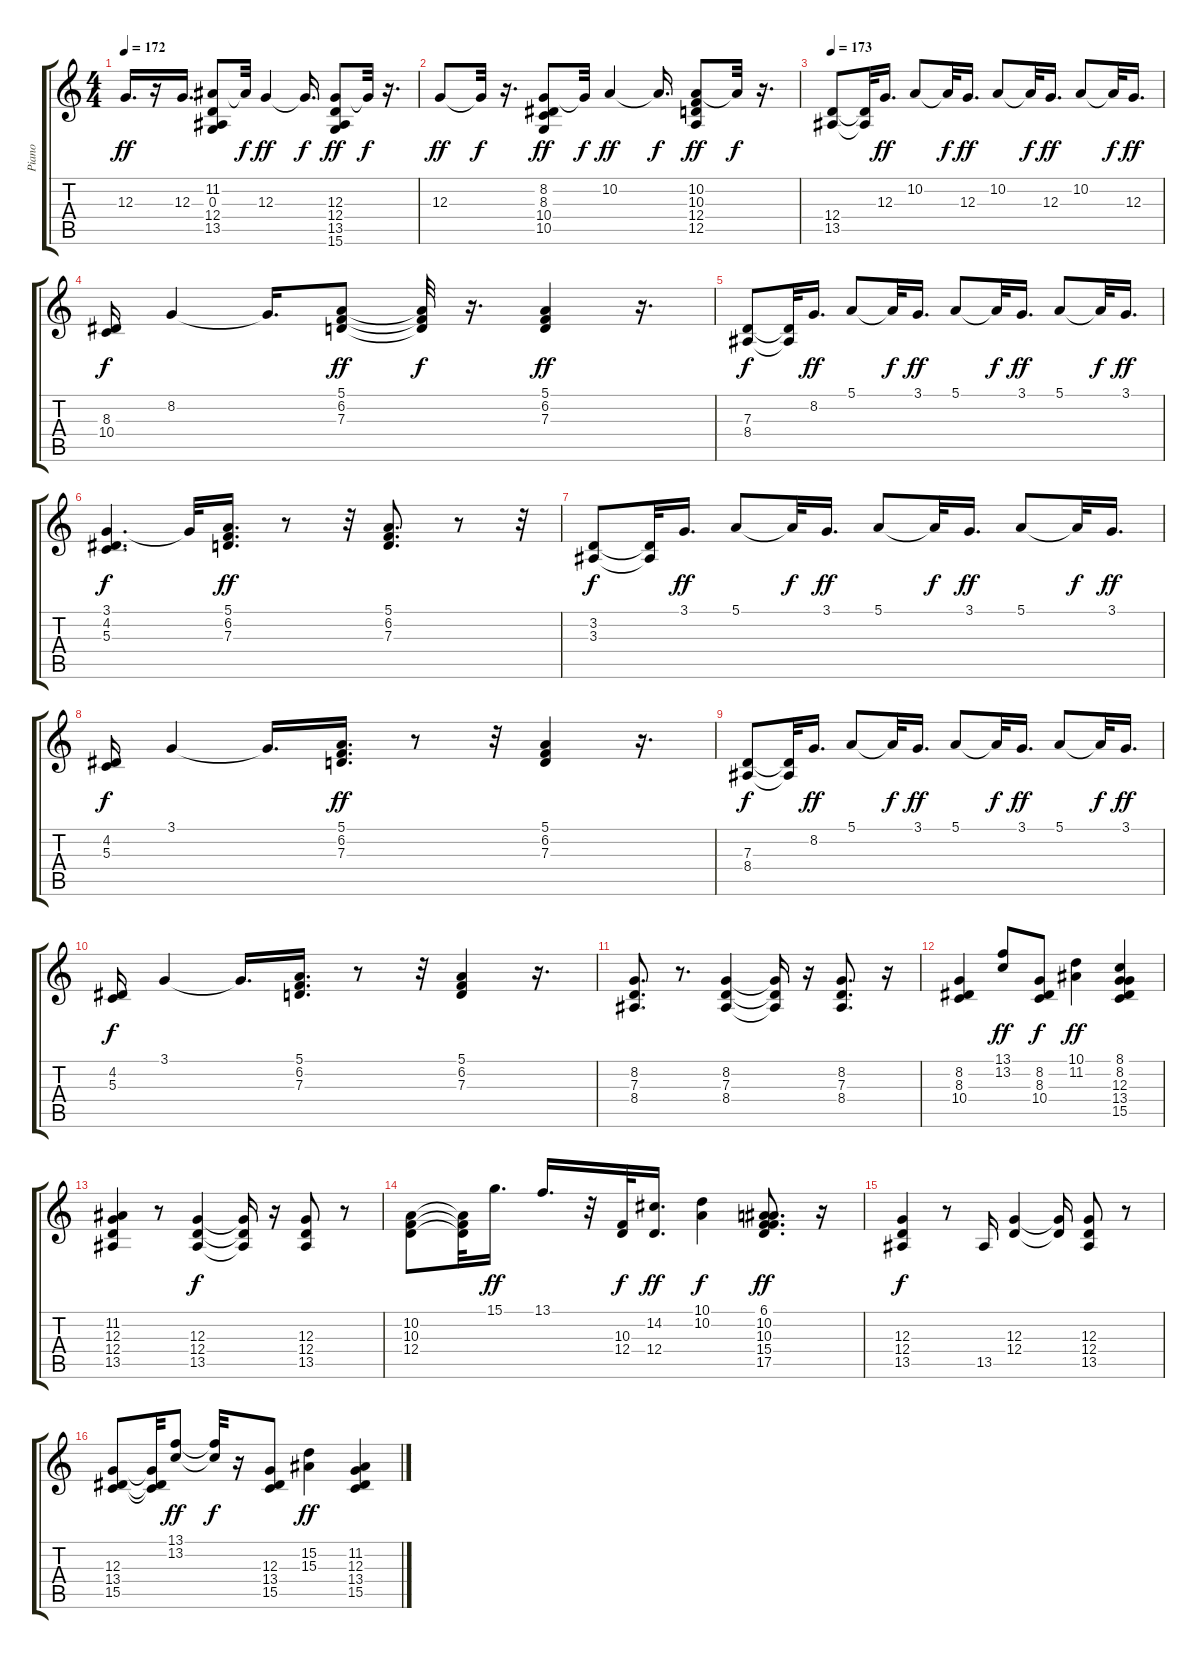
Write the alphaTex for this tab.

\track ("Piano" "Piano") {instrument acousticgrandpiano}
\staff {score tabs}
\tuning (E4 B3 G3 D3 A2 E2) {hide}
\ts (4 4)
\tempo 172
\clef g2
\ks c
12.3.16{d dy ff} r.16 12.3.16{d} (11.2 0.3 12.4 13.5).8 11.2{t}.32{dy f} 12.3.4{dy ff} 12.3{t}.16{d dy f} (12.3 12.4 13.5 15.6).8{dy ff} 12.3{t}.32{dy f} r.16{d} |
12.3.8{dy ff} 12.3{t}.32{dy f} r.16{d} (8.2 8.3 10.4 10.5).8{dy ff} 8.2{t}.32{dy f} 10.2.4{dy ff} 10.2{t}.16{d dy f} (10.2 10.3 12.4 12.5).8{dy ff} 10.2{t}.32{dy f} r.16{d} |
\tempo 173
(12.4 13.5).8 (12.4{t} 13.5{t}).32 12.3.16{d dy ff} 10.2.8 10.2{t}.32{dy f} 12.3.16{d dy ff} 10.2.8 10.2{t}.32{dy f} 12.3.16{d dy ff} 10.2.8 10.2{t}.32{dy f} 12.3.16{d dy ff} |
(8.3 10.4).16{dy f} 8.2.4 8.2{t}.16{d} (5.1 6.2 7.3).8{dy ff} (5.1{t} 6.2{t} 7.3{t}).32{dy f} r.16{d} (5.1 6.2 7.3).4{dy ff} r.16{d} |
(7.3 8.4).8{dy f} (7.3{t} 8.4{t}).32 8.2.16{d dy ff} 5.1.8 5.1{t}.32{dy f} 3.1.16{d dy ff} 5.1.8 5.1{t}.32{dy f} 3.1.16{d dy ff} 5.1.8 5.1{t}.32{dy f} 3.1.16{d dy ff} |
(3.1 4.2 5.3).4{d dy f} 3.1{t}.32 (5.1 6.2 7.3).16{d dy ff} r.8 r.32 (5.1 6.2 7.3).8{d} r.8 r.32 |
(3.2 3.3).8{dy f} (3.2{t} 3.3{t}).32 3.1.16{d dy ff} 5.1.8 5.1{t}.32{dy f} 3.1.16{d dy ff} 5.1.8 5.1{t}.32{dy f} 3.1.16{d dy ff} 5.1.8 5.1{t}.32{dy f} 3.1.16{d dy ff} |
(4.2 5.3).16{dy f} 3.1.4 3.1{t}.16{d} (5.1 6.2 7.3).16{d dy ff} r.8 r.32 (5.1 6.2 7.3).4 r.16{d} |
(7.3 8.4).8{dy f} (7.3{t} 8.4{t}).32 8.2.16{d dy ff} 5.1.8 5.1{t}.32{dy f} 3.1.16{d dy ff} 5.1.8 5.1{t}.32{dy f} 3.1.16{d dy ff} 5.1.8 5.1{t}.32{dy f} 3.1.16{d dy ff} |
(4.2 5.3).16{dy f} 3.1.4 3.1{t}.16{d} (5.1 6.2 7.3).16{d} r.8 r.32 (5.1 6.2 7.3).4 r.16{d} |
(8.2 7.3 8.4).8{d} r.8{d} (8.2 7.3 8.4).4 (8.2{t} 7.3{t} 8.4{t}).16 r.16 (8.2 7.3 8.4).8{d} r.16 |
(8.2 8.3 10.4).4 (13.1 13.2).8{dy ff} (8.2 8.3 10.4).8{dy f} (10.1 11.2).4{dy ff} (8.1 8.2 12.3 13.4 15.5).4 |
(11.2 12.3 12.4 13.5).4 r.8 (12.3 12.4 13.5).4{dy f} (12.3{t} 12.4{t} 13.5{t}).16 r.16 (12.3 12.4 13.5).8 r.8 |
(10.2 10.3 12.4).8 (10.2{t} 10.3{t} 12.4{t}).32 15.1.16{d dy ff} 13.1.16{d} r.32 (10.3 12.4).32{dy f} (14.2 12.4).16{d dy ff} (10.1 10.2).4{dy f} (6.1 10.2 10.3 15.4 17.5).8{d dy ff} r.16 |
(12.3 12.4 13.5).4{dy f} r.8 13.5.16 (12.3 12.4).4 (12.3{t} 12.4{t}).16 (12.3 12.4 13.5).8 r.8 |
(12.3 13.4 15.5).8 (12.3{t} 13.4{t} 15.5{t}).32 (13.1 13.2).8{dy ff} (13.1{t} 13.2{t}).32{dy f} r.16 (12.3 13.4 15.5).8 (15.2 15.3).4{dy ff} (11.2 12.3 13.4 15.5).4
